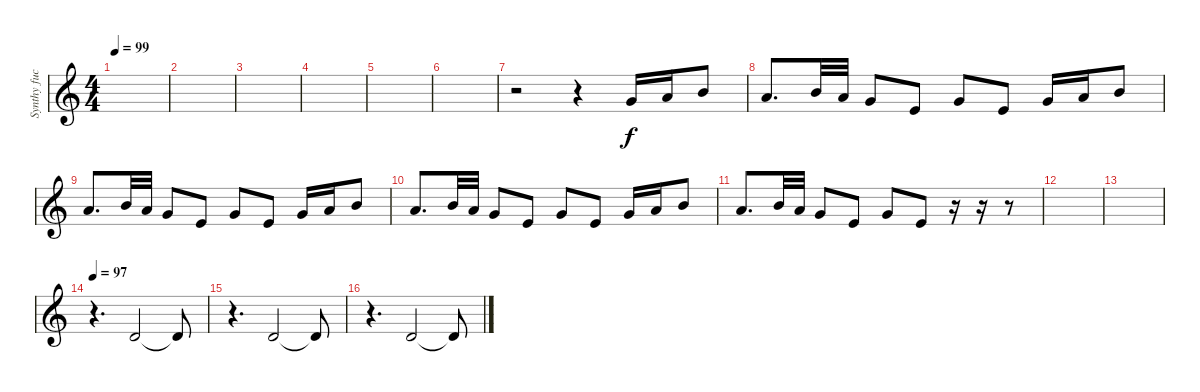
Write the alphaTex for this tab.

\track ("Synthy fuck" "Synthy fuc") {instrument lead1square}
\staff {score}
\tuning (E4 C4 G3 C3 G2 C2) {hide}
\ts (4 4)
\tempo 99
\clef g2
\ks c
|
|
|
|
|
|
r.2 r.4 12.3.16 14.3.16 16.3.8 |
14.3.8{d} 16.3.32 14.3.32 12.3.8 16.4.8 12.3.8 16.4.8 12.3.16 14.3.16 16.3.8 |
14.3.8{d} 16.3.32 14.3.32 12.3.8 16.4.8 12.3.8 16.4.8 12.3.16 14.3.16 16.3.8 |
14.3.8{d} 16.3.32 14.3.32 12.3.8 16.4.8 12.3.8 16.4.8 12.3.16 14.3.16 16.3.8 |
14.3.8{d} 16.3.32 14.3.32 12.3.8 16.4.8 12.3.8 16.4.8 r.16 r.16 r.8 |
|
|
\tempo 97
r.4{d} 7.3.2 7.3{t}.8 |
r.4{d} 7.3.2 7.3{t}.8 |
r.4{d} 7.3.2 7.3{t}.8
